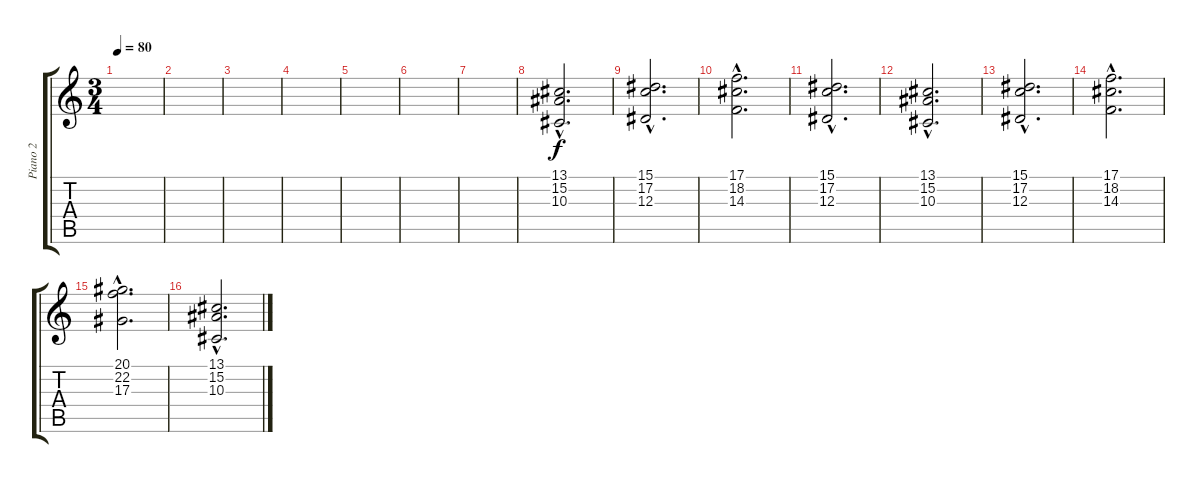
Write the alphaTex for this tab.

\track ("Piano 2" "Piano 2") {instrument acousticgrandpiano}
\staff {score tabs}
\tuning (C4 G3 Eb3 Bb2 F2 C2) {hide}
\ts (3 4)
\tempo 80
\clef g2
\ks c
|
|
|
|
|
|
|
(13.1{hac} 15.2{hac} 10.3{hac}).2{d} |
(15.1{hac} 17.2{hac} 12.3{hac}).2{d} |
(17.1{hac} 18.2{hac} 14.3{hac}).2{d} |
(15.1{hac} 17.2{hac} 12.3{hac}).2{d} |
(13.1{hac} 15.2{hac} 10.3{hac}).2{d} |
(15.1{hac} 17.2{hac} 12.3{hac}).2{d} |
(17.1{hac} 18.2{hac} 14.3{hac}).2{d} |
(20.1{hac} 22.2{hac} 17.3{hac}).2{d} |
(13.1{hac} 15.2{hac} 10.3{hac}).2{d}
